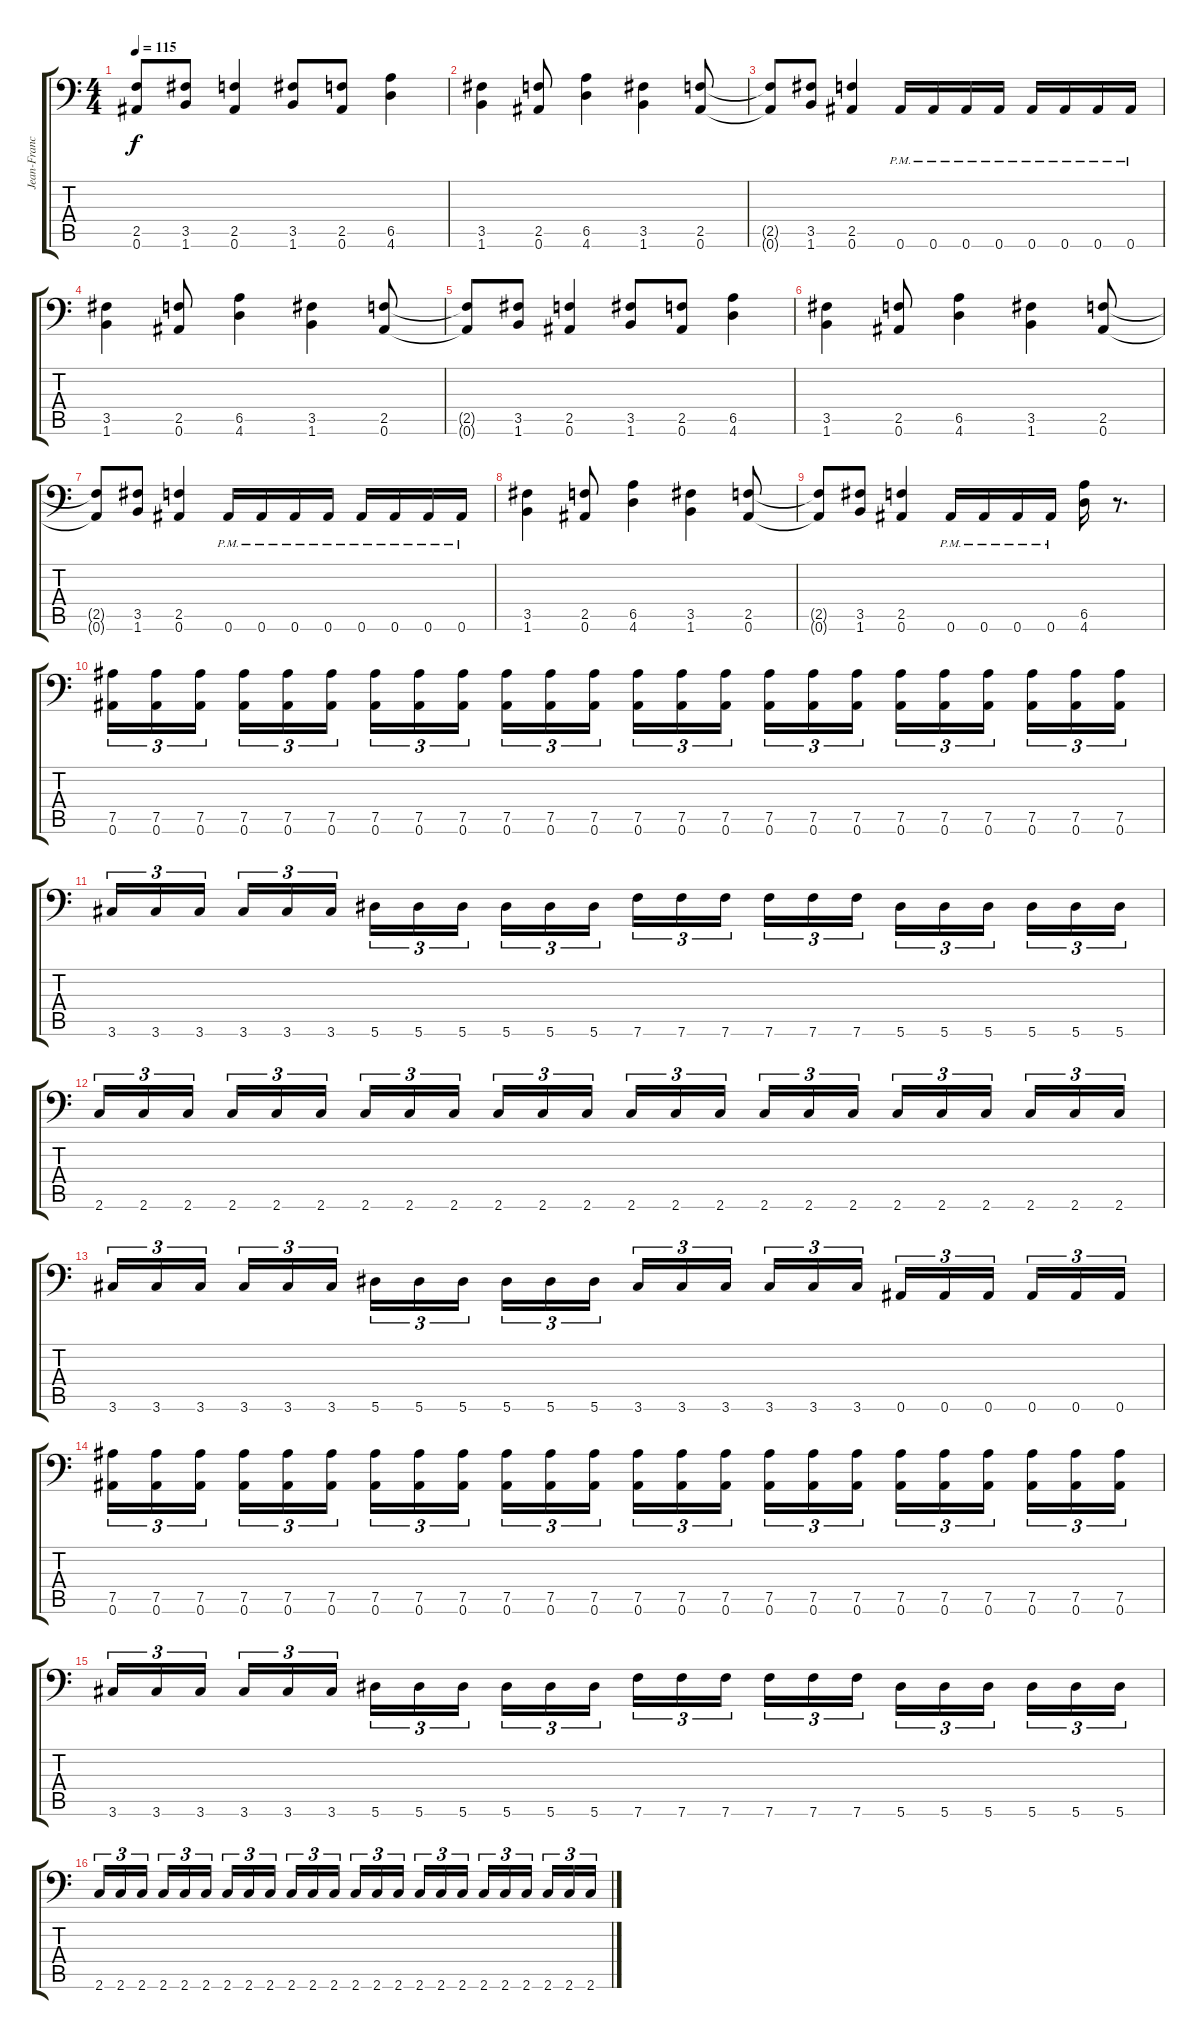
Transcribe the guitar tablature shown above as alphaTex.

\track ("Jean-Francois Dagenals (Rhythm)" "Jean-Franc") {instrument distortionguitar}
\staff {score tabs}
\tuning (Bb3 F3 Db3 Ab2 Eb2 Bb1) {hide}
\ts (4 4)
\tempo 115
\clef f4
\ks c
(2.5{t} 0.6{t}).8{dy f} (3.5 1.6).8 (2.5 0.6).4 (3.5 1.6).8 (2.5 0.6).8 (6.5 4.6).4 |
(3.5 1.6).4 (2.5 0.6).8 (6.5 4.6).4 (3.5 1.6).4 (2.5 0.6).8 |
(2.5{t} 0.6{t}).8 (3.5 1.6).8 (2.5 0.6).4 0.6{pm}.16 0.6{pm}.16 0.6{pm}.16 0.6{pm}.16 0.6{pm}.16 0.6{pm}.16 0.6{pm}.16 0.6{pm}.16 |
(3.5 1.6).4 (2.5 0.6).8 (6.5 4.6).4 (3.5 1.6).4 (2.5 0.6).8 |
(2.5{t} 0.6{t}).8 (3.5 1.6).8 (2.5 0.6).4 (3.5 1.6).8 (2.5 0.6).8 (6.5 4.6).4 |
(3.5 1.6).4 (2.5 0.6).8 (6.5 4.6).4 (3.5 1.6).4 (2.5 0.6).8 |
(2.5{t} 0.6{t}).8 (3.5 1.6).8 (2.5 0.6).4 0.6{pm}.16 0.6{pm}.16 0.6{pm}.16 0.6{pm}.16 0.6{pm}.16 0.6{pm}.16 0.6{pm}.16 0.6{pm}.16 |
(3.5 1.6).4 (2.5 0.6).8 (6.5 4.6).4 (3.5 1.6).4 (2.5 0.6).8 |
(2.5{t} 0.6{t}).8 (3.5 1.6).8 (2.5 0.6).4 0.6{pm}.16 0.6{pm}.16 0.6{pm}.16 0.6{pm}.16 (6.5 4.6).16 r.8{d} |
(7.5 0.6).16{tu (3 2)} (7.5 0.6).16{tu (3 2)} (7.5 0.6).16{tu (3 2) beam splitsecondary} (7.5 0.6).16{tu (3 2)} (7.5 0.6).16{tu (3 2)} (7.5 0.6).16{tu (3 2)} (7.5 0.6).16{tu (3 2)} (7.5 0.6).16{tu (3 2)} (7.5 0.6).16{tu (3 2) beam splitsecondary} (7.5 0.6).16{tu (3 2)} (7.5 0.6).16{tu (3 2)} (7.5 0.6).16{tu (3 2)} (7.5 0.6).16{tu (3 2)} (7.5 0.6).16{tu (3 2)} (7.5 0.6).16{tu (3 2) beam splitsecondary} (7.5 0.6).16{tu (3 2)} (7.5 0.6).16{tu (3 2)} (7.5 0.6).16{tu (3 2)} (7.5 0.6).16{tu (3 2)} (7.5 0.6).16{tu (3 2)} (7.5 0.6).16{tu (3 2) beam splitsecondary} (7.5 0.6).16{tu (3 2)} (7.5 0.6).16{tu (3 2)} (7.5 0.6).16{tu (3 2)} |
3.6.16{tu (3 2)} 3.6.16{tu (3 2)} 3.6.16{tu (3 2) beam splitsecondary} 3.6.16{tu (3 2)} 3.6.16{tu (3 2)} 3.6.16{tu (3 2)} 5.6.16{tu (3 2)} 5.6.16{tu (3 2)} 5.6.16{tu (3 2) beam splitsecondary} 5.6.16{tu (3 2)} 5.6.16{tu (3 2)} 5.6.16{tu (3 2)} 7.6.16{tu (3 2)} 7.6.16{tu (3 2)} 7.6.16{tu (3 2) beam splitsecondary} 7.6.16{tu (3 2)} 7.6.16{tu (3 2)} 7.6.16{tu (3 2)} 5.6.16{tu (3 2)} 5.6.16{tu (3 2)} 5.6.16{tu (3 2) beam splitsecondary} 5.6.16{tu (3 2)} 5.6.16{tu (3 2)} 5.6.16{tu (3 2)} |
2.6.16{tu (3 2)} 2.6.16{tu (3 2)} 2.6.16{tu (3 2) beam splitsecondary} 2.6.16{tu (3 2)} 2.6.16{tu (3 2)} 2.6.16{tu (3 2)} 2.6.16{tu (3 2)} 2.6.16{tu (3 2)} 2.6.16{tu (3 2) beam splitsecondary} 2.6.16{tu (3 2)} 2.6.16{tu (3 2)} 2.6.16{tu (3 2)} 2.6.16{tu (3 2)} 2.6.16{tu (3 2)} 2.6.16{tu (3 2) beam splitsecondary} 2.6.16{tu (3 2)} 2.6.16{tu (3 2)} 2.6.16{tu (3 2)} 2.6.16{tu (3 2)} 2.6.16{tu (3 2)} 2.6.16{tu (3 2) beam splitsecondary} 2.6.16{tu (3 2)} 2.6.16{tu (3 2)} 2.6.16{tu (3 2)} |
3.6.16{tu (3 2)} 3.6.16{tu (3 2)} 3.6.16{tu (3 2) beam splitsecondary} 3.6.16{tu (3 2)} 3.6.16{tu (3 2)} 3.6.16{tu (3 2)} 5.6.16{tu (3 2)} 5.6.16{tu (3 2)} 5.6.16{tu (3 2) beam splitsecondary} 5.6.16{tu (3 2)} 5.6.16{tu (3 2)} 5.6.16{tu (3 2)} 3.6.16{tu (3 2)} 3.6.16{tu (3 2)} 3.6.16{tu (3 2) beam splitsecondary} 3.6.16{tu (3 2)} 3.6.16{tu (3 2)} 3.6.16{tu (3 2)} 0.6.16{tu (3 2)} 0.6.16{tu (3 2)} 0.6.16{tu (3 2) beam splitsecondary} 0.6.16{tu (3 2)} 0.6.16{tu (3 2)} 0.6.16{tu (3 2)} |
(7.5 0.6).16{tu (3 2)} (7.5 0.6).16{tu (3 2)} (7.5 0.6).16{tu (3 2) beam splitsecondary} (7.5 0.6).16{tu (3 2)} (7.5 0.6).16{tu (3 2)} (7.5 0.6).16{tu (3 2)} (7.5 0.6).16{tu (3 2)} (7.5 0.6).16{tu (3 2)} (7.5 0.6).16{tu (3 2) beam splitsecondary} (7.5 0.6).16{tu (3 2)} (7.5 0.6).16{tu (3 2)} (7.5 0.6).16{tu (3 2)} (7.5 0.6).16{tu (3 2)} (7.5 0.6).16{tu (3 2)} (7.5 0.6).16{tu (3 2) beam splitsecondary} (7.5 0.6).16{tu (3 2)} (7.5 0.6).16{tu (3 2)} (7.5 0.6).16{tu (3 2)} (7.5 0.6).16{tu (3 2)} (7.5 0.6).16{tu (3 2)} (7.5 0.6).16{tu (3 2) beam splitsecondary} (7.5 0.6).16{tu (3 2)} (7.5 0.6).16{tu (3 2)} (7.5 0.6).16{tu (3 2)} |
3.6.16{tu (3 2)} 3.6.16{tu (3 2)} 3.6.16{tu (3 2) beam splitsecondary} 3.6.16{tu (3 2)} 3.6.16{tu (3 2)} 3.6.16{tu (3 2)} 5.6.16{tu (3 2)} 5.6.16{tu (3 2)} 5.6.16{tu (3 2) beam splitsecondary} 5.6.16{tu (3 2)} 5.6.16{tu (3 2)} 5.6.16{tu (3 2)} 7.6.16{tu (3 2)} 7.6.16{tu (3 2)} 7.6.16{tu (3 2) beam splitsecondary} 7.6.16{tu (3 2)} 7.6.16{tu (3 2)} 7.6.16{tu (3 2)} 5.6.16{tu (3 2)} 5.6.16{tu (3 2)} 5.6.16{tu (3 2) beam splitsecondary} 5.6.16{tu (3 2)} 5.6.16{tu (3 2)} 5.6.16{tu (3 2)} |
2.6.16{tu (3 2)} 2.6.16{tu (3 2)} 2.6.16{tu (3 2) beam splitsecondary} 2.6.16{tu (3 2)} 2.6.16{tu (3 2)} 2.6.16{tu (3 2)} 2.6.16{tu (3 2)} 2.6.16{tu (3 2)} 2.6.16{tu (3 2) beam splitsecondary} 2.6.16{tu (3 2)} 2.6.16{tu (3 2)} 2.6.16{tu (3 2)} 2.6.16{tu (3 2)} 2.6.16{tu (3 2)} 2.6.16{tu (3 2) beam splitsecondary} 2.6.16{tu (3 2)} 2.6.16{tu (3 2)} 2.6.16{tu (3 2)} 2.6.16{tu (3 2)} 2.6.16{tu (3 2)} 2.6.16{tu (3 2) beam splitsecondary} 2.6.16{tu (3 2)} 2.6.16{tu (3 2)} 2.6.16{tu (3 2)}
